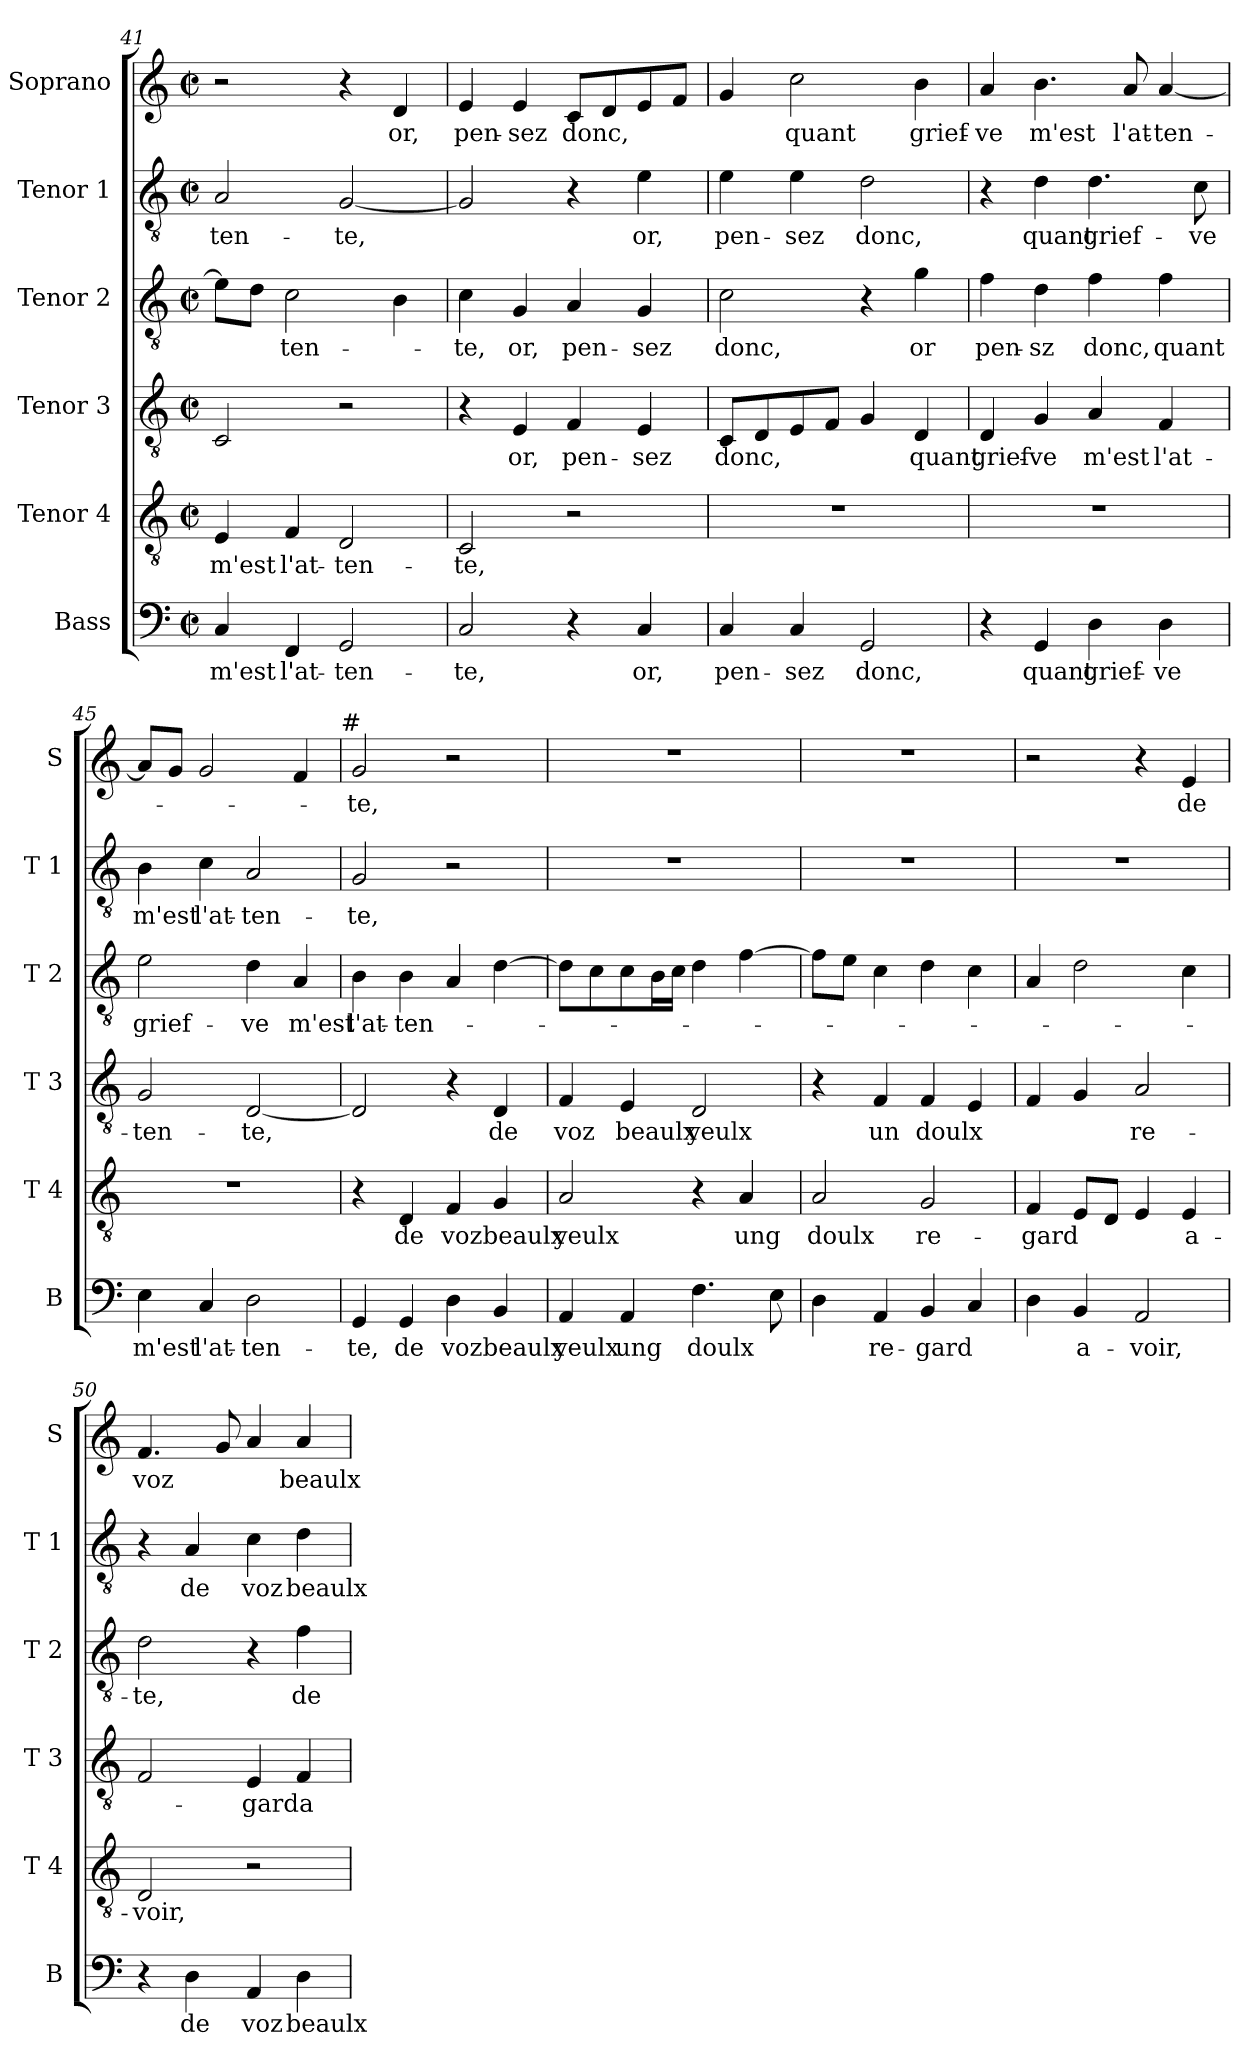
**kern	**text	**kern	**text	**kern	**text	**kern	**text	**kern	**text	**kern	**text
*part6	*part6	*part5	*part5	*part4	*part4	*part3	*part3	*part2	*part2	*part1	*part1
*staff6	*staff6	*staff5	*staff5	*staff4	*staff4	*staff3	*staff3	*staff2	*staff2	*staff1	*staff1
*I"Bass	*	*I"Tenor 4	*	*I"Tenor 3	*	*I"Tenor 2	*	*I"Tenor 1	*	*I"Soprano	*
*I'B	*	*I'T 4	*	*I'T 3	*	*I'T 2	*	*I'T 1	*	*I'S	*
!!LO:LB:g=z
*clefF4	*	*clefGv2	*	*clefGv2	*	*clefGv2	*	*clefGv2	*	*clefG2	*
*k[]	*	*k[]	*	*k[]	*	*k[]	*	*k[]	*	*k[]	*
*C:	*	*C:	*	*C:	*	*C:	*	*C:	*	*C:	*
*M2/2	*	*M2/2	*	*M2/2	*	*M2/2	*	*M2/2	*	*M2/2	*
*met(c|)	*	*met(c|)	*	*met(c|)	*	*met(c|)	*	*met(c|)	*	*met(c|)	*
=41	=41	=41	=41	=41	=41	=41	=41	=41	=41	=41	=41
4C/	m'est	4E/	m'est	2C/	.	8e\L]	.	2A/	-ten-	2r	.
.	.	.	.	.	.	8d\J	.	.	.	.	.
4FF/	l'at-	4F/	l'at-	.	.	2c\	-ten-	.	.	.	.
2GG/	-ten-	2D/	-ten-	2r	.	.	.	[2G/	-te,	4r	.
.	.	.	.	.	.	4B\	.	.	.	4d/	or,
=42	=42	=42	=42	=42	=42	=42	=42	=42	=42	=42	=42
2C/	-te,	2C/	-te,	4r	.	4c\	-te,	2G/]	.	4e/	pen-
.	.	.	.	4E/	or,	4G/	or,	.	.	4e/	-sez
4r	.	2r	.	4F/	pen-	4A/	pen-	4r	.	8c/L	donc,
.	.	.	.	.	.	.	.	.	.	8d/	.
4C/	or,	.	.	4E/	-sez	4G/	-sez	4e\	or,	8e/	.
.	.	.	.	.	.	.	.	.	.	8f/J	.
=43	=43	=43	=43	=43	=43	=43	=43	=43	=43	=43	=43
4C/	pen-	1r	.	8C/L	donc,	2c\	donc,	4e\	pen-	4g/	.
.	.	.	.	8D/	.	.	.	.	.	.	.
4C/	-sez	.	.	8E/	.	.	.	4e\	-sez	2cc\	quant
.	.	.	.	8F/J	.	.	.	.	.	.	.
2GG/	donc,	.	.	4G/	.	4r	.	2d\	donc,	.	.
.	.	.	.	4D/	quant	4g\	or	.	.	4b\	grief-
=44	=44	=44	=44	=44	=44	=44	=44	=44	=44	=44	=44
4r	.	1r	.	4D/	grief-	4f\	pen-	4r	.	4a/	-ve
4GG/	quant	.	.	4G/	-ve	4d\	-sz	4d\	quant	4.b\	m'est
4D\	grief-	.	.	4A/	m'est	4f\	donc,	4.d\	grief-	.	.
.	.	.	.	.	.	.	.	.	.	8a/	l'at-
4D\	-ve	.	.	4F/	l'at-	4f\	quant	.	.	[4a/	-ten-
.	.	.	.	.	.	.	.	8c\	-ve	.	.
=45	=45	=45	=45	=45	=45	=45	=45	=45	=45	=45	=45
4E\	m'est	1r	.	2G/	-ten-	2e\	grief-	4B\	m'est	8a/L]	.
.	.	.	.	.	.	.	.	.	.	8g/J	.
4C/	l'at-	.	.	.	.	.	.	4c\	l'at-	2g/	.
2D\	-ten-	.	.	[2D/	-te,	4d\	-ve	2A/	-ten-	.	.
.	.	.	.	.	.	4A/	m'est	.	.	4f/	.
!	!	!	!	!	!	!	!	!	!	!LO:TX:a:t=#	!
!!LO:PB:g=z
=46	=46	=46	=46	=46	=46	=46	=46	=46	=46	=46	=46
4GG/	-te,	4r	.	2D/]	.	4B\	l'at-	2G/	-te,	2g/	-te,
4GG/	de	4D/	de	.	.	4B\	-ten-	.	.	.	.
4D\	voz	4F/	voz	4r	.	4A/	.	2r	.	2r	.
4BB/	beaulx	4G/	beaulx	4D/	de	[4d\	.	.	.	.	.
=47	=47	=47	=47	=47	=47	=47	=47	=47	=47	=47	=47
4AA/	yeulx	2A/	yeulx	4F/	voz	8d\L]	.	1r	.	1r	.
.	.	.	.	.	.	8c\	.	.	.	.	.
4AA/	ung	.	.	4E/	beaulx	8c\	.	.	.	.	.
.	.	.	.	.	.	16B\L	.	.	.	.	.
.	.	.	.	.	.	16c\JJ	.	.	.	.	.
4.F\	doulx	4r	.	2D/	yeulx	4d\	.	.	.	.	.
.	.	4A/	ung	.	.	[4f\	.	.	.	.	.
8E\	.	.	.	.	.	.	.	.	.	.	.
=48	=48	=48	=48	=48	=48	=48	=48	=48	=48	=48	=48
4D\	.	2A/	doulx	4r	.	8f\L]	.	1r	.	1r	.
.	.	.	.	.	.	8e\J	.	.	.	.	.
4AA/	re-	.	.	4F/	un	4c\	.	.	.	.	.
4BB/	-gard	2G/	re-	4F/	doulx	4d\	.	.	.	.	.
4C/	.	.	.	4E/	.	4c\	.	.	.	.	.
=49	=49	=49	=49	=49	=49	=49	=49	=49	=49	=49	=49
4D\	.	4F/	-gard	4F/	.	4A/	.	1r	.	2r	.
4BB/	a-	8E/L	.	4G/	.	2d\	.	.	.	.	.
.	.	8D/J	.	.	.	.	.	.	.	.	.
2AA/	-voir,	4E/	.	2A/	re-	.	.	.	.	4r	.
.	.	4E/	a-	.	.	4c\	.	.	.	4e/	de
=50	=50	=50	=50	=50	=50	=50	=50	=50	=50	=50	=50
4r	.	2D/	-voir,	2F/	.	2d\	-te,	4r	.	4.f/	voz
4D\	de	.	.	.	.	.	.	4A/	de	.	.
.	.	.	.	.	.	.	.	.	.	8g/	.
4AA/	voz	2r	.	4E/	-gard	4r	.	4c\	voz	4a/	.
4D\	beaulx	.	.	4F/	a-	4f\	de	4d\	beaulx	4a/	beaulx
=	=	=	=	=	=	=	=	=	=	=	=
*-	*-	*-	*-	*-	*-	*-	*-	*-	*-	*-	*-
